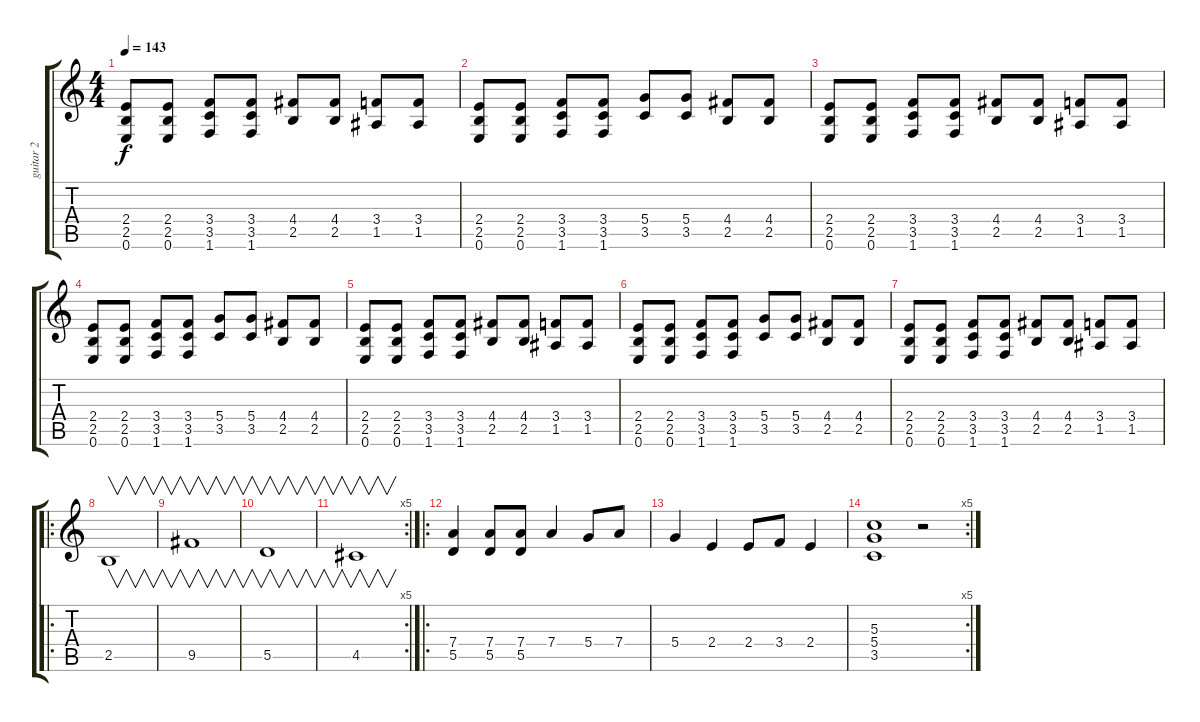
\track ("guitar 2" "guitar 2") {instrument overdrivenguitar}
\staff {score tabs}
\tuning (E4 B3 G3 D3 A2 E2) {hide}
\ts (4 4)
\tempo 143
\clef g2
\ks c
(2.4 2.5 0.6).8{dy f} (2.4 2.5 0.6).8 (3.4 3.5 1.6).8 (3.4 3.5 1.6).8 (4.4 2.5).8 (4.4 2.5).8 (3.4 1.5).8 (3.4 1.5).8 |
(2.4 2.5 0.6).8 (2.4 2.5 0.6).8 (3.4 3.5 1.6).8 (3.4 3.5 1.6).8 (5.4 3.5).8 (5.4 3.5).8 (4.4 2.5).8 (4.4 2.5).8 |
(2.4 2.5 0.6).8 (2.4 2.5 0.6).8 (3.4 3.5 1.6).8 (3.4 3.5 1.6).8 (4.4 2.5).8 (4.4 2.5).8 (3.4 1.5).8 (3.4 1.5).8 |
(2.4 2.5 0.6).8 (2.4 2.5 0.6).8 (3.4 3.5 1.6).8 (3.4 3.5 1.6).8 (5.4 3.5).8 (5.4 3.5).8 (4.4 2.5).8 (4.4 2.5).8 |
(2.4 2.5 0.6).8 (2.4 2.5 0.6).8 (3.4 3.5 1.6).8 (3.4 3.5 1.6).8 (4.4 2.5).8 (4.4 2.5).8 (3.4 1.5).8 (3.4 1.5).8 |
(2.4 2.5 0.6).8 (2.4 2.5 0.6).8 (3.4 3.5 1.6).8 (3.4 3.5 1.6).8 (5.4 3.5).8 (5.4 3.5).8 (4.4 2.5).8 (4.4 2.5).8 |
(2.4 2.5 0.6).8 (2.4 2.5 0.6).8 (3.4 3.5 1.6).8 (3.4 3.5 1.6).8 (4.4 2.5).8 (4.4 2.5).8 (3.4 1.5).8 (3.4 1.5).8 |
\ro
2.5.1{v} |
9.5.1{v} |
5.5.1{v} |
\rc 5
4.5.1{v} |
\ro
(7.4 5.5).4 (7.4 5.5).8 (7.4 5.5).8 7.4.4 5.4.8 7.4.8 |
5.4.4 2.4.4 2.4.8 3.4.8 2.4.4 |
\rc 5
(5.3 5.4 3.5).1 r.2
